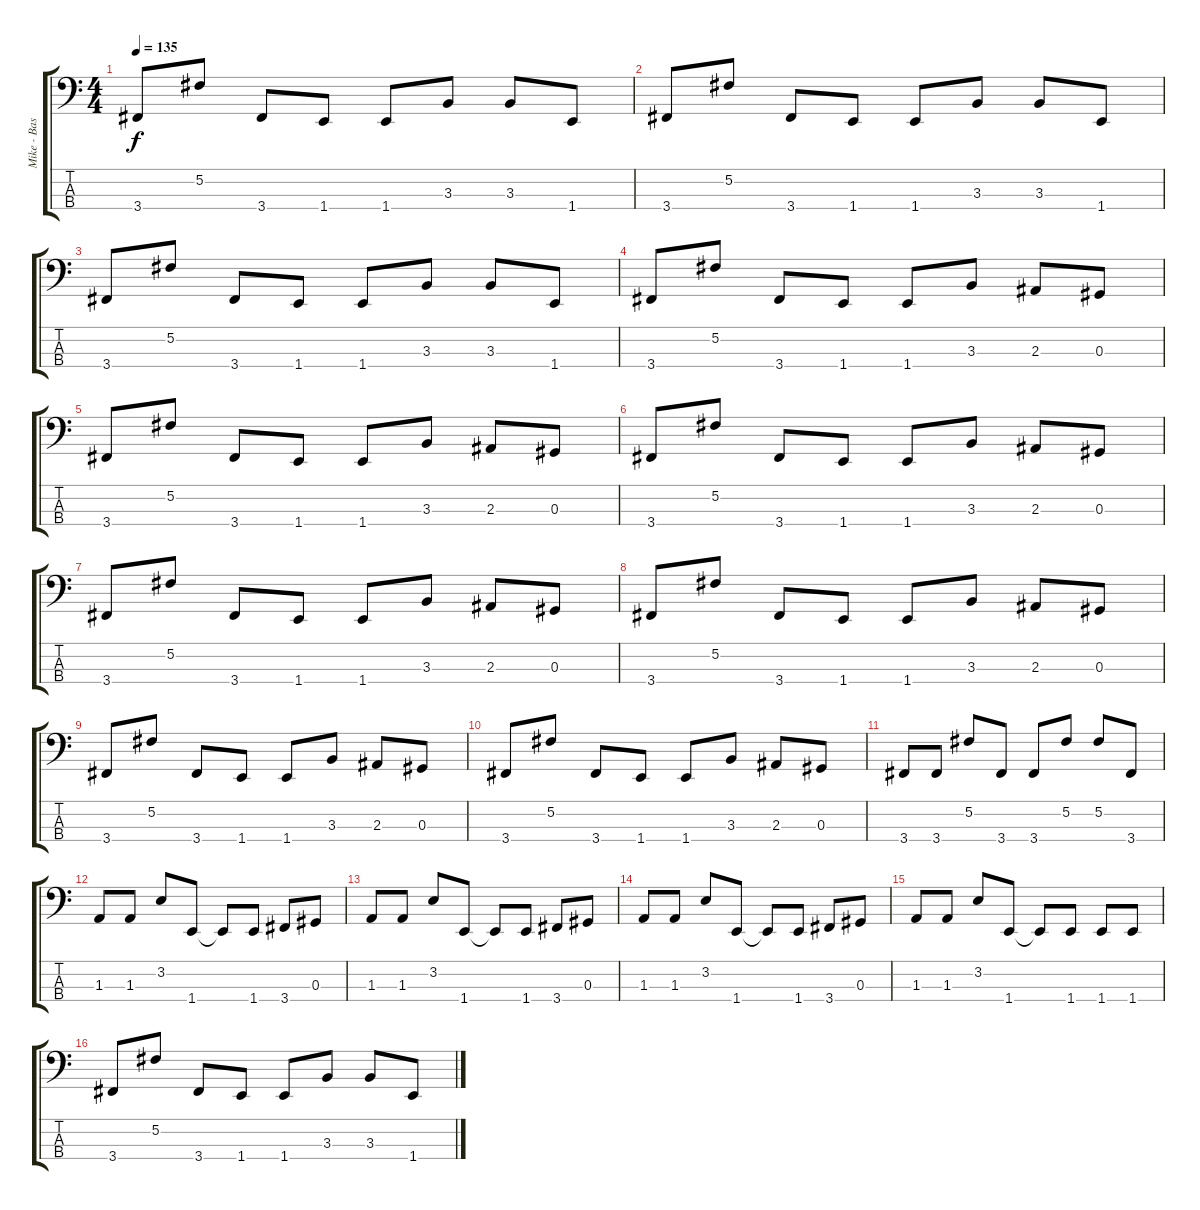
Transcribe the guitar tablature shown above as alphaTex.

\track ("Mike - Bass Right" "Mike - Bas") {instrument electricbasspick}
\staff {score tabs}
\tuning (Gb2 Db2 Ab1 Eb1) {hide}
\ts (4 4)
\tempo 135
\clef f4
\ks c
3.4.8{dy f} 5.2.8 3.4.8 1.4.8 1.4.8 3.3.8 3.3.8 1.4.8 |
3.4.8 5.2.8 3.4.8 1.4.8 1.4.8 3.3.8 3.3.8 1.4.8 |
3.4.8 5.2.8 3.4.8 1.4.8 1.4.8 3.3.8 3.3.8 1.4.8 |
3.4.8 5.2.8 3.4.8 1.4.8 1.4.8 3.3.8 2.3.8 0.3.8 |
3.4.8 5.2.8 3.4.8 1.4.8 1.4.8 3.3.8 2.3.8 0.3.8 |
3.4.8 5.2.8 3.4.8 1.4.8 1.4.8 3.3.8 2.3.8 0.3.8 |
3.4.8 5.2.8 3.4.8 1.4.8 1.4.8 3.3.8 2.3.8 0.3.8 |
3.4.8 5.2.8 3.4.8 1.4.8 1.4.8 3.3.8 2.3.8 0.3.8 |
3.4.8 5.2.8 3.4.8 1.4.8 1.4.8 3.3.8 2.3.8 0.3.8 |
3.4.8 5.2.8 3.4.8 1.4.8 1.4.8 3.3.8 2.3.8 0.3.8 |
3.4.8 3.4.8 5.2.8 3.4.8 3.4.8 5.2.8 5.2.8 3.4.8 |
1.3.8 1.3.8 3.2.8 1.4.8 1.4{t}.8 1.4.8 3.4.8 0.3.8 |
1.3.8 1.3.8 3.2.8 1.4.8 1.4{t}.8 1.4.8 3.4.8 0.3.8 |
1.3.8 1.3.8 3.2.8 1.4.8 1.4{t}.8 1.4.8 3.4.8 0.3.8 |
1.3.8 1.3.8 3.2.8 1.4.8 1.4{t}.8 1.4.8 1.4.8 1.4.8 |
3.4.8 5.2.8 3.4.8 1.4.8 1.4.8 3.3.8 3.3.8 1.4.8
